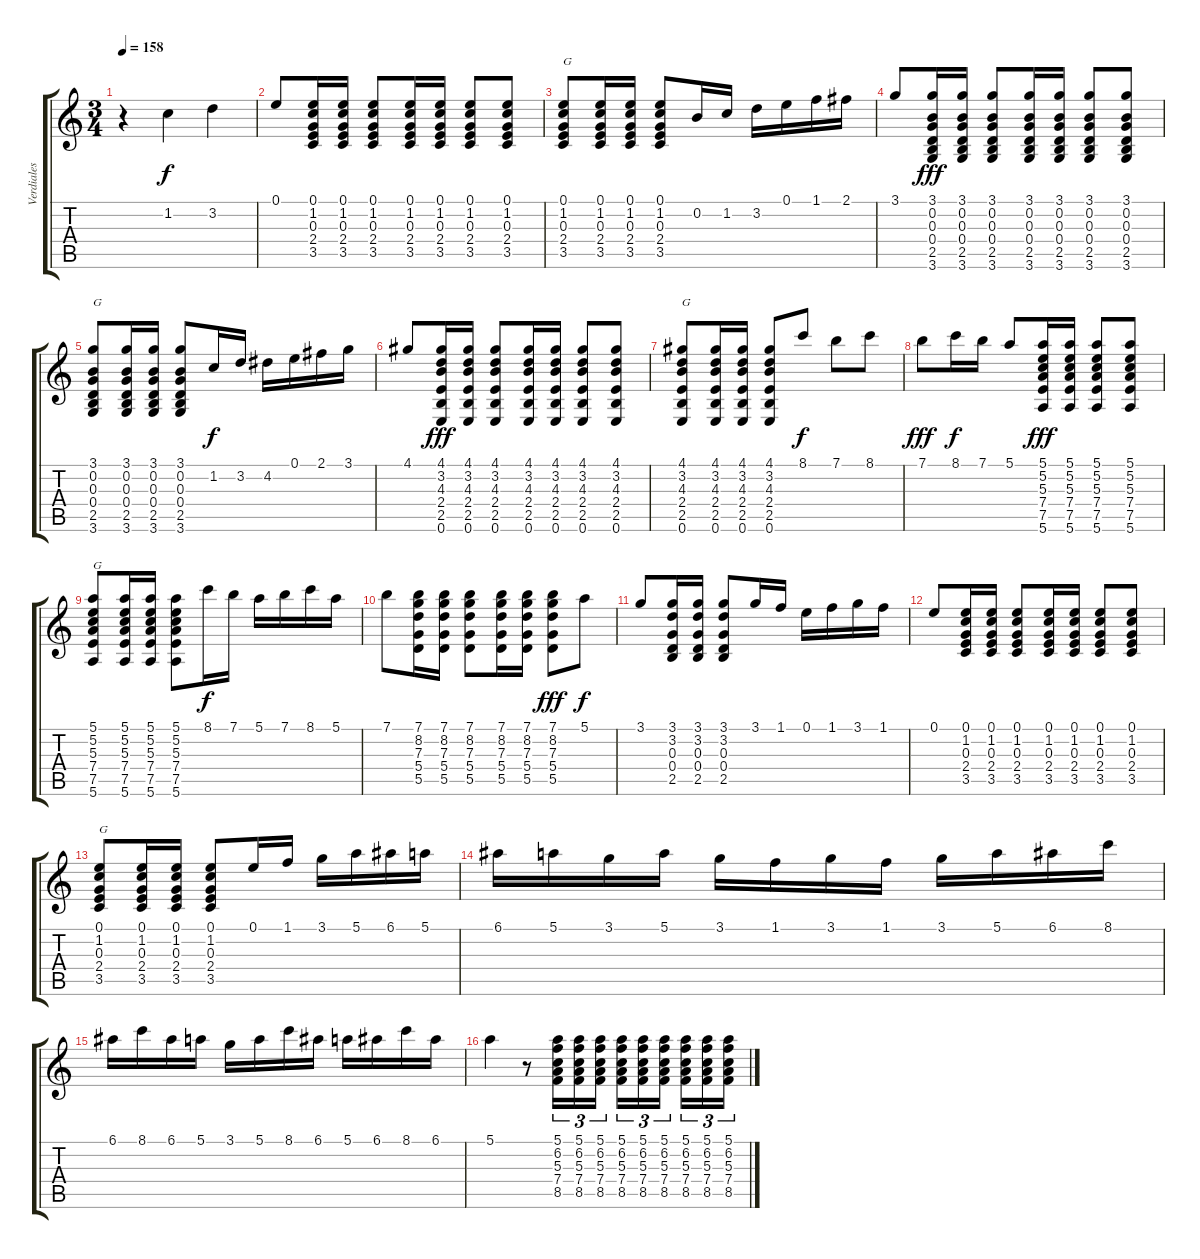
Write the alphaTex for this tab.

\track ("Verdiales" "Verdiales") {instrument acousticguitarnylon}
\staff {score tabs}
\tuning (E4 B3 G3 D3 A2 E2) {hide}
\ts (3 4)
\tempo 158
\clef g2
\ks c
r.4{dy f instrument acousticguitarnylon} 1.2.4 3.2.4 |
0.1.8 (0.1 1.2 0.3 2.4 3.5).16 (0.1 1.2 0.3 2.4 3.5).16 (0.1 1.2 0.3 2.4 3.5).8 (0.1 1.2 0.3 2.4 3.5).16 (0.1 1.2 0.3 2.4 3.5).16 (0.1 1.2 0.3 2.4 3.5).8 (0.1 1.2 0.3 2.4 3.5).8 |
(0.1 1.2 0.3 2.4 3.5).8{txt "G"} (0.1 1.2 0.3 2.4 3.5).16 (0.1 1.2 0.3 2.4 3.5).16 (0.1 1.2 0.3 2.4 3.5).8 0.2.16 1.2.16 3.2.16 0.1.16 1.1.16 2.1.16 |
3.1.8 (3.1 0.2 0.3 0.4 2.5 3.6).16{dy fff} (3.1 0.2 0.3 0.4 2.5 3.6).16 (3.1 0.2 0.3 0.4 2.5 3.6).8 (3.1 0.2 0.3 0.4 2.5 3.6).16 (3.1 0.2 0.3 0.4 2.5 3.6).16 (3.1 0.2 0.3 0.4 2.5 3.6).8 (3.1 0.2 0.3 0.4 2.5 3.6).8 |
(3.1 0.2 0.3 0.4 2.5 3.6).8{txt "G"} (3.1 0.2 0.3 0.4 2.5 3.6).16 (3.1 0.2 0.3 0.4 2.5 3.6).16 (3.1 0.2 0.3 0.4 2.5 3.6).8 1.2.16{dy f} 3.2.16 4.2.16 0.1.16 2.1.16 3.1.16 |
4.1.8 (4.1 3.2 4.3 2.4 2.5 0.6).16{dy fff} (4.1 3.2 4.3 2.4 2.5 0.6).16 (4.1 3.2 4.3 2.4 2.5 0.6).8 (4.1 3.2 4.3 2.4 2.5 0.6).16 (4.1 3.2 4.3 2.4 2.5 0.6).16 (4.1 3.2 4.3 2.4 2.5 0.6).8 (4.1 3.2 4.3 2.4 2.5 0.6).8 |
(4.1 3.2 4.3 2.4 2.5 0.6).8{txt "G"} (4.1 3.2 4.3 2.4 2.5 0.6).16 (4.1 3.2 4.3 2.4 2.5 0.6).16 (4.1 3.2 4.3 2.4 2.5 0.6).8 8.1.8{dy f} 7.1.8 8.1.8 |
7.1.8{dy fff} 8.1.16{dy f} 7.1.16 5.1.8 (5.1 5.2 5.3 7.4 7.5 5.6).16{dy fff} (5.1 5.2 5.3 7.4 7.5 5.6).16 (5.1 5.2 5.3 7.4 7.5 5.6).8 (5.1 5.2 5.3 7.4 7.5 5.6).8 |
(5.1 5.2 5.3 7.4 7.5 5.6).8{txt "G"} (5.1 5.2 5.3 7.4 7.5 5.6).16 (5.1 5.2 5.3 7.4 7.5 5.6).16 (5.1 5.2 5.3 7.4 7.5 5.6).8 8.1.16{dy f} 7.1.16 5.1.16 7.1.16 8.1.16 5.1.16 |
7.1.8 (7.1 8.2 7.3 5.4 5.5).16 (7.1 8.2 7.3 5.4 5.5).16 (7.1 8.2 7.3 5.4 5.5).8 (7.1 8.2 7.3 5.4 5.5).16 (7.1 8.2 7.3 5.4 5.5).16 (7.1 8.2 7.3 5.4 5.5).8{dy fff} 5.1.8{dy f} |
3.1.8 (3.1 3.2 0.3 0.4 2.5).16 (3.1 3.2 0.3 0.4 2.5).16 (3.1 3.2 0.3 0.4 2.5).8 3.1.16 1.1.16 0.1.16 1.1.16 3.1.16 1.1.16 |
0.1.8 (0.1 1.2 0.3 2.4 3.5).16 (0.1 1.2 0.3 2.4 3.5).16 (0.1 1.2 0.3 2.4 3.5).8 (0.1 1.2 0.3 2.4 3.5).16 (0.1 1.2 0.3 2.4 3.5).16 (0.1 1.2 0.3 2.4 3.5).8 (0.1 1.2 0.3 2.4 3.5).8 |
(0.1 1.2 0.3 2.4 3.5).8{txt "G"} (0.1 1.2 0.3 2.4 3.5).16 (0.1 1.2 0.3 2.4 3.5).16 (0.1 1.2 0.3 2.4 3.5).8 0.1.16 1.1.16 3.1.16 5.1.16 6.1.16 5.1.16 |
6.1.16 5.1.16 3.1.16 5.1.16 3.1.16 1.1.16 3.1.16 1.1.16 3.1.16 5.1.16 6.1.16 8.1.16 |
6.1.16 8.1.16 6.1.16 5.1.16 3.1.16 5.1.16 8.1.16 6.1.16 5.1.16 6.1.16 8.1.16 6.1.16 |
5.1.4 r.8 (5.1 6.2 5.3 7.4 8.5).16{tu (3 2)} (5.1 6.2 5.3 7.4 8.5).16{tu (3 2)} (5.1 6.2 5.3 7.4 8.5).16{tu (3 2)} (5.1 6.2 5.3 7.4 8.5).16{tu (3 2)} (5.1 6.2 5.3 7.4 8.5).16{tu (3 2)} (5.1 6.2 5.3 7.4 8.5).16{tu (3 2)} (5.1 6.2 5.3 7.4 8.5).16{tu (3 2)} (5.1 6.2 5.3 7.4 8.5).16{tu (3 2)} (5.1 6.2 5.3 7.4 8.5).16{tu (3 2)}
